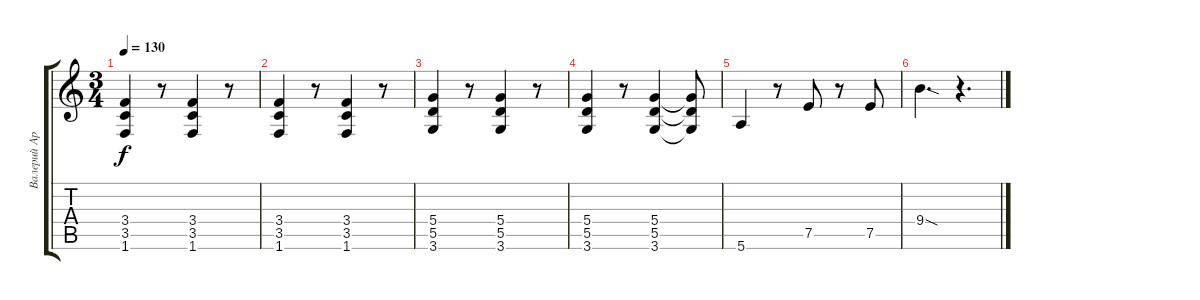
\track ("Валерий Аркадин (ритм)" "Валерий Ар") {instrument distortionguitar}
\staff {score tabs}
\tuning (E4 B3 G3 D3 A2 E2) {hide}
\ts (3 4)
\tempo 130
\clef g2
\ks c
(3.4 3.5 1.6).4{dy f} r.8 (3.4 3.5 1.6).4 r.8 |
(3.4 3.5 1.6).4 r.8 (3.4 3.5 1.6).4 r.8 |
(5.4 5.5 3.6).4 r.8 (5.4 5.5 3.6).4 r.8 |
(5.4 5.5 3.6).4 r.8 (5.4 5.5 3.6).4 (5.4{t} 5.5{t} 3.6{t}).8 |
5.6.4 r.8 7.5.8 r.8 7.5.8 |
9.4{sod}.4{d} r.4{d}
